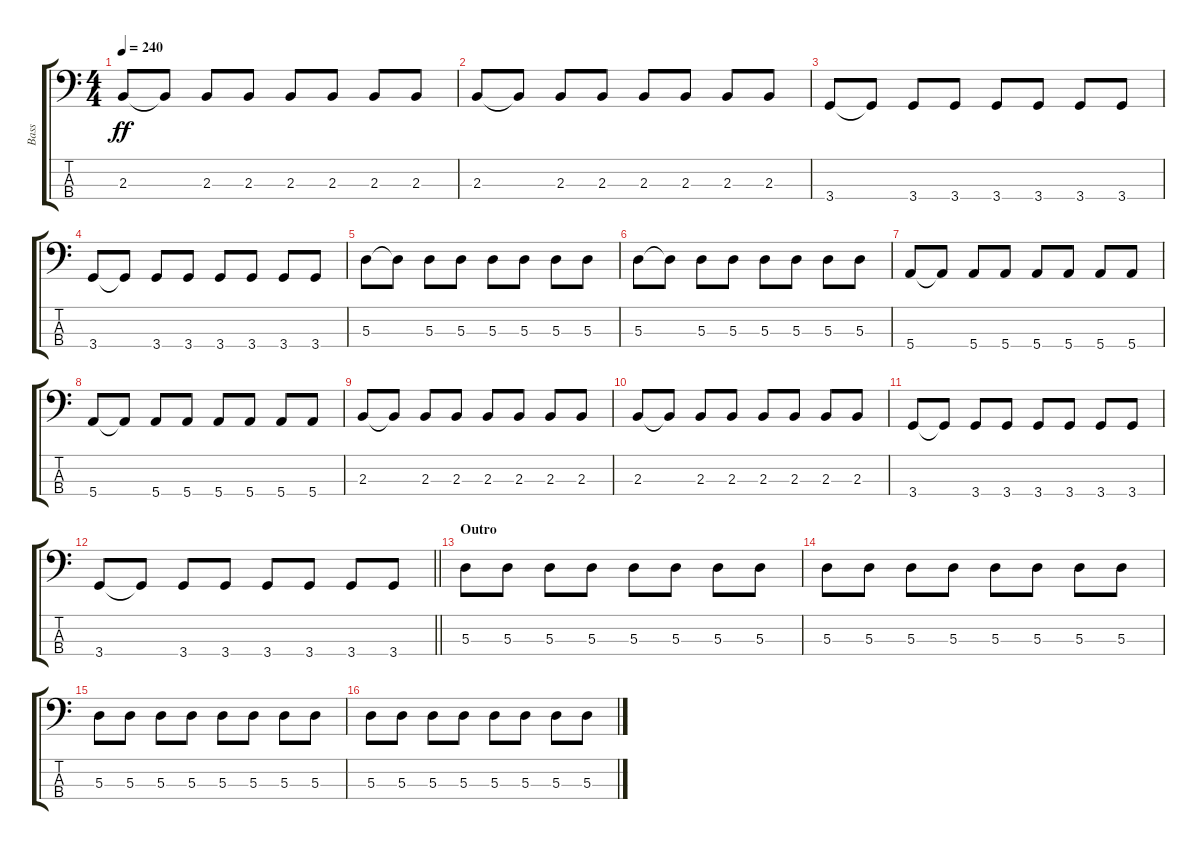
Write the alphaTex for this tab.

\track ("Bass" "Bass") {instrument electricbasspick}
\staff {score tabs}
\tuning (G2 D2 A1 E1) {hide}
\ts (4 4)
\tempo 240
\clef f4
\ks c
2.3.8{dy ff} 2.3{t}.8 2.3.8 2.3.8 2.3.8 2.3.8 2.3.8 2.3.8 |
2.3.8 2.3{t}.8 2.3.8 2.3.8 2.3.8 2.3.8 2.3.8 2.3.8 |
3.4.8 3.4{t}.8 3.4.8 3.4.8 3.4.8 3.4.8 3.4.8 3.4.8 |
3.4.8 3.4{t}.8 3.4.8 3.4.8 3.4.8 3.4.8 3.4.8 3.4.8 |
5.3.8 5.3{t}.8 5.3.8 5.3.8 5.3.8 5.3.8 5.3.8 5.3.8 |
5.3.8 5.3{t}.8 5.3.8 5.3.8 5.3.8 5.3.8 5.3.8 5.3.8 |
5.4.8 5.4{t}.8 5.4.8 5.4.8 5.4.8 5.4.8 5.4.8 5.4.8 |
5.4.8 5.4{t}.8 5.4.8 5.4.8 5.4.8 5.4.8 5.4.8 5.4.8 |
2.3.8 2.3{t}.8 2.3.8 2.3.8 2.3.8 2.3.8 2.3.8 2.3.8 |
2.3.8 2.3{t}.8 2.3.8 2.3.8 2.3.8 2.3.8 2.3.8 2.3.8 |
3.4.8 3.4{t}.8 3.4.8 3.4.8 3.4.8 3.4.8 3.4.8 3.4.8 |
\barLineRight lightlight
3.4.8 3.4{t}.8 3.4.8 3.4.8 3.4.8 3.4.8 3.4.8 3.4.8 |
\section ("" "Outro")
5.3.8 5.3.8 5.3.8 5.3.8 5.3.8 5.3.8 5.3.8 5.3.8 |
5.3.8 5.3.8 5.3.8 5.3.8 5.3.8 5.3.8 5.3.8 5.3.8 |
5.3.8 5.3.8 5.3.8 5.3.8 5.3.8 5.3.8 5.3.8 5.3.8 |
5.3.8 5.3.8 5.3.8 5.3.8 5.3.8 5.3.8 5.3.8 5.3.8
